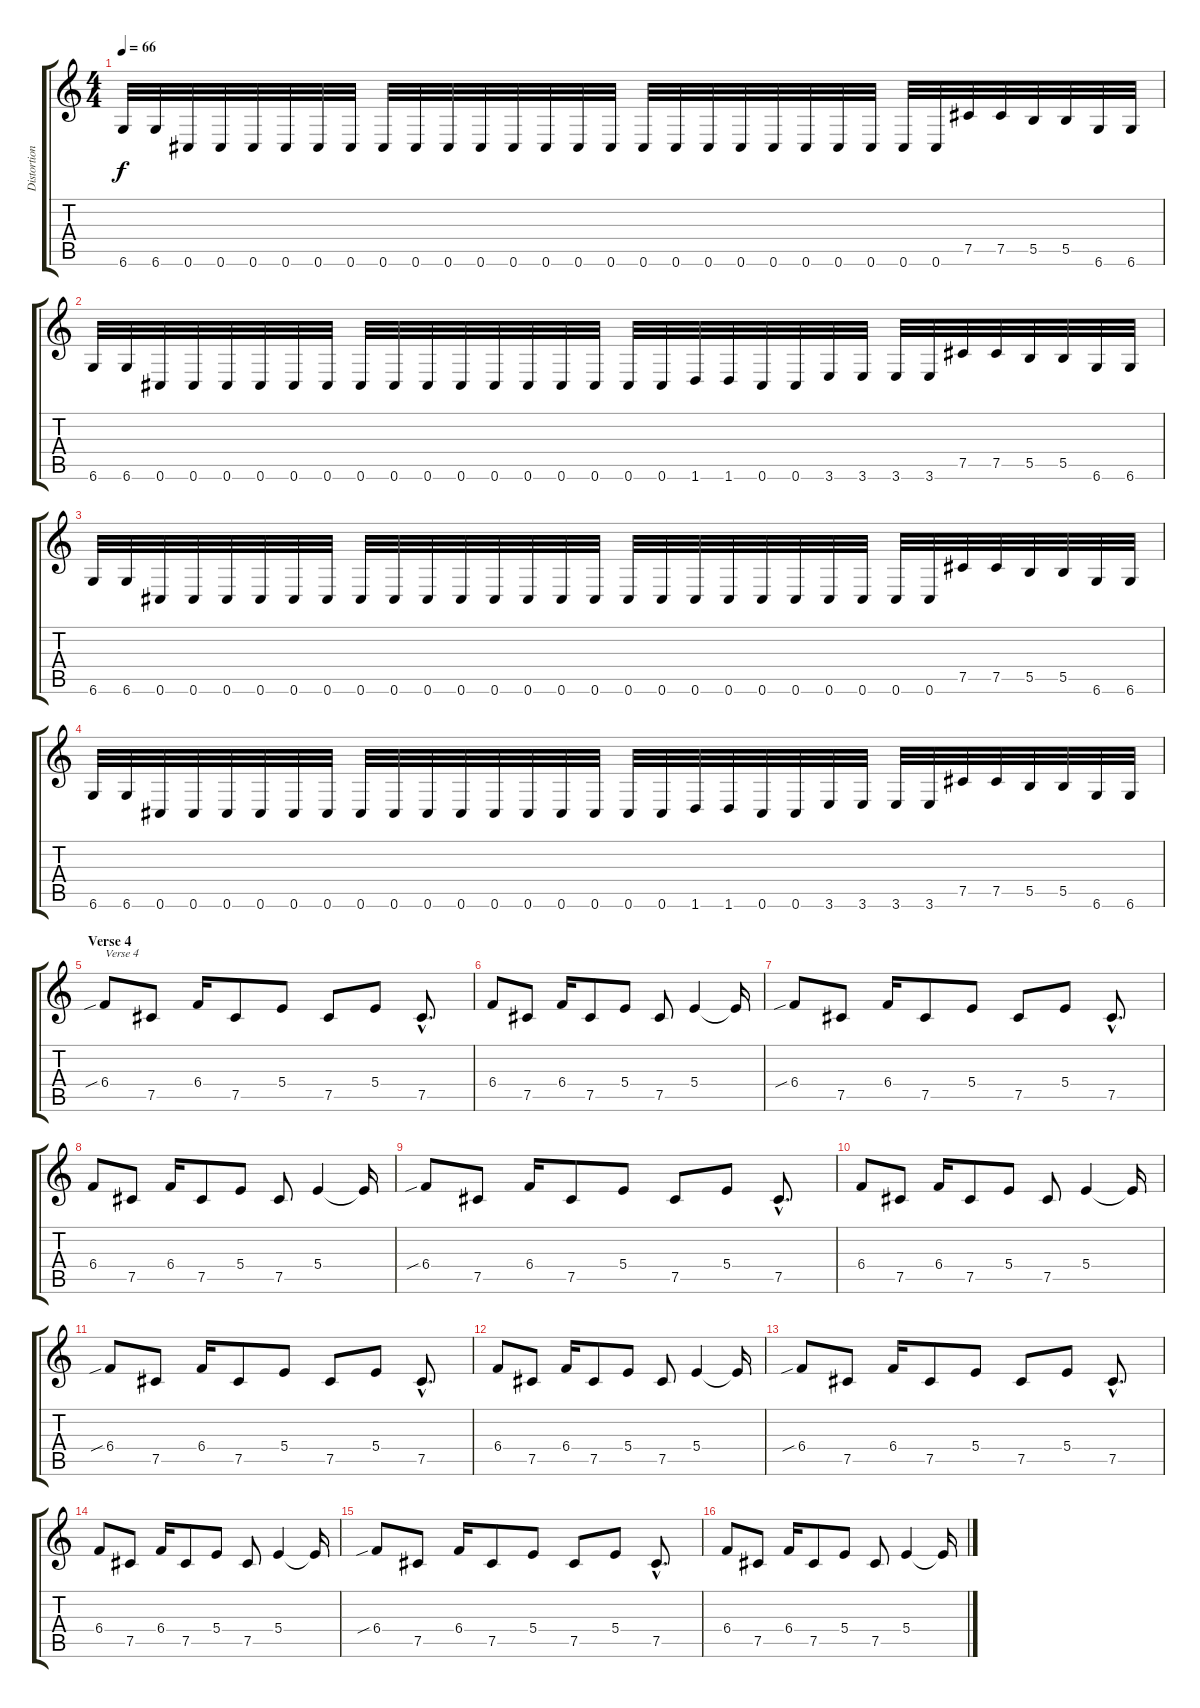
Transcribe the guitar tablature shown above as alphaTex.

\track ("Distortion guitar 1" "Distortion") {instrument distortionguitar}
\staff {score tabs}
\tuning (Db4 Ab3 E3 B2 Gb2 Db2) {hide}
\ts (4 4)
\tempo 66
\clef g2
\ks c
6.6.32{dy f} 6.6.32 0.6.32 0.6.32 0.6.32 0.6.32 0.6.32 0.6.32 0.6.32 0.6.32 0.6.32 0.6.32 0.6.32 0.6.32 0.6.32 0.6.32 0.6.32 0.6.32 0.6.32 0.6.32 0.6.32 0.6.32 0.6.32 0.6.32 0.6.32 0.6.32 7.5.32 7.5.32 5.5.32 5.5.32 6.6.32 6.6.32 |
6.6.32 6.6.32 0.6.32 0.6.32 0.6.32 0.6.32 0.6.32 0.6.32 0.6.32 0.6.32 0.6.32 0.6.32 0.6.32 0.6.32 0.6.32 0.6.32 0.6.32 0.6.32 1.6.32 1.6.32 0.6.32 0.6.32 3.6.32 3.6.32 3.6.32 3.6.32 7.5.32 7.5.32 5.5.32 5.5.32 6.6.32 6.6.32 |
6.6.32 6.6.32 0.6.32 0.6.32 0.6.32 0.6.32 0.6.32 0.6.32 0.6.32 0.6.32 0.6.32 0.6.32 0.6.32 0.6.32 0.6.32 0.6.32 0.6.32 0.6.32 0.6.32 0.6.32 0.6.32 0.6.32 0.6.32 0.6.32 0.6.32 0.6.32 7.5.32 7.5.32 5.5.32 5.5.32 6.6.32 6.6.32 |
6.6.32 6.6.32 0.6.32 0.6.32 0.6.32 0.6.32 0.6.32 0.6.32 0.6.32 0.6.32 0.6.32 0.6.32 0.6.32 0.6.32 0.6.32 0.6.32 0.6.32 0.6.32 1.6.32 1.6.32 0.6.32 0.6.32 3.6.32 3.6.32 3.6.32 3.6.32 7.5.32 7.5.32 5.5.32 5.5.32 6.6.32 6.6.32 |
\section ("" "Verse 4")
6.4{sib}.8{txt "Verse 4"} 7.5.8 6.4.16 7.5.8 5.4.8 7.5.8 5.4.8 7.5{hac}.8{d} |
6.4.8 7.5.8 6.4.16 7.5.8 5.4.8 7.5.8 5.4.4 5.4{t}.16 |
6.4{sib}.8 7.5.8 6.4.16 7.5.8 5.4.8 7.5.8 5.4.8 7.5{hac}.8{d} |
6.4.8 7.5.8 6.4.16 7.5.8 5.4.8 7.5.8 5.4.4 5.4{t}.16 |
6.4{sib}.8 7.5.8 6.4.16 7.5.8 5.4.8 7.5.8 5.4.8 7.5{hac}.8{d} |
6.4.8 7.5.8 6.4.16 7.5.8 5.4.8 7.5.8 5.4.4 5.4{t}.16 |
6.4{sib}.8 7.5.8 6.4.16 7.5.8 5.4.8 7.5.8 5.4.8 7.5{hac}.8{d} |
6.4.8 7.5.8 6.4.16 7.5.8 5.4.8 7.5.8 5.4.4 5.4{t}.16 |
6.4{sib}.8 7.5.8 6.4.16 7.5.8 5.4.8 7.5.8 5.4.8 7.5{hac}.8{d} |
6.4.8 7.5.8 6.4.16 7.5.8 5.4.8 7.5.8 5.4.4 5.4{t}.16 |
6.4{sib}.8 7.5.8 6.4.16 7.5.8 5.4.8 7.5.8 5.4.8 7.5{hac}.8{d} |
6.4.8 7.5.8 6.4.16 7.5.8 5.4.8 7.5.8 5.4.4 5.4{t}.16
